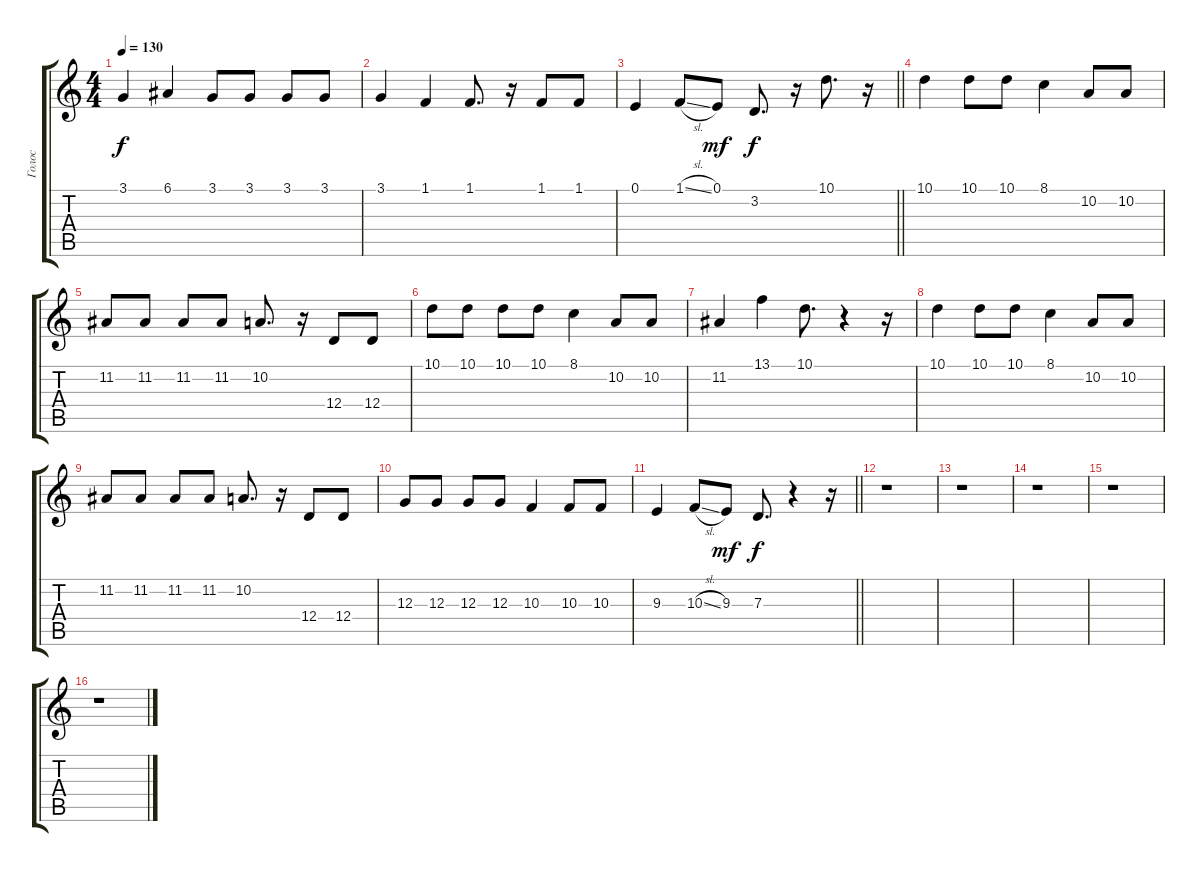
\track ("Голос" "Голос") {instrument clarinet}
\staff {score tabs}
\tuning (E4 B3 G3 D3 A2 E2) {hide}
\ts (4 4)
\tempo 130
\clef g2
\ks c
3.1.4{dy f} 6.1.4 3.1.8 3.1.8 3.1.8 3.1.8 |
3.1.4 1.1.4 1.1.8{d} r.16 1.1.8 1.1.8 |
\barLineRight lightlight
0.1.4 1.1{sl}.8 0.1.8{dy mf} 3.2.8{d dy f} r.16 10.1.8{d} r.16 |
10.1.4 10.1.8 10.1.8 8.1.4 10.2.8 10.2.8 |
11.2.8 11.2.8 11.2.8 11.2.8 10.2.8{d} r.16 12.4.8 12.4.8 |
10.1.8 10.1.8 10.1.8 10.1.8 8.1.4 10.2.8 10.2.8 |
11.2.4 13.1.4 10.1.8{d} r.4 r.16 |
10.1.4 10.1.8 10.1.8 8.1.4 10.2.8 10.2.8 |
11.2.8 11.2.8 11.2.8 11.2.8 10.2.8{d} r.16 12.4.8 12.4.8 |
12.3.8 12.3.8 12.3.8 12.3.8 10.3.4 10.3.8 10.3.8 |
\barLineRight lightlight
9.3.4 10.3{sl}.8 9.3.8{dy mf} 7.3.8{d dy f} r.4 r.16 |
r.1 |
r.1 |
r.1 |
r.1 |
r.1
